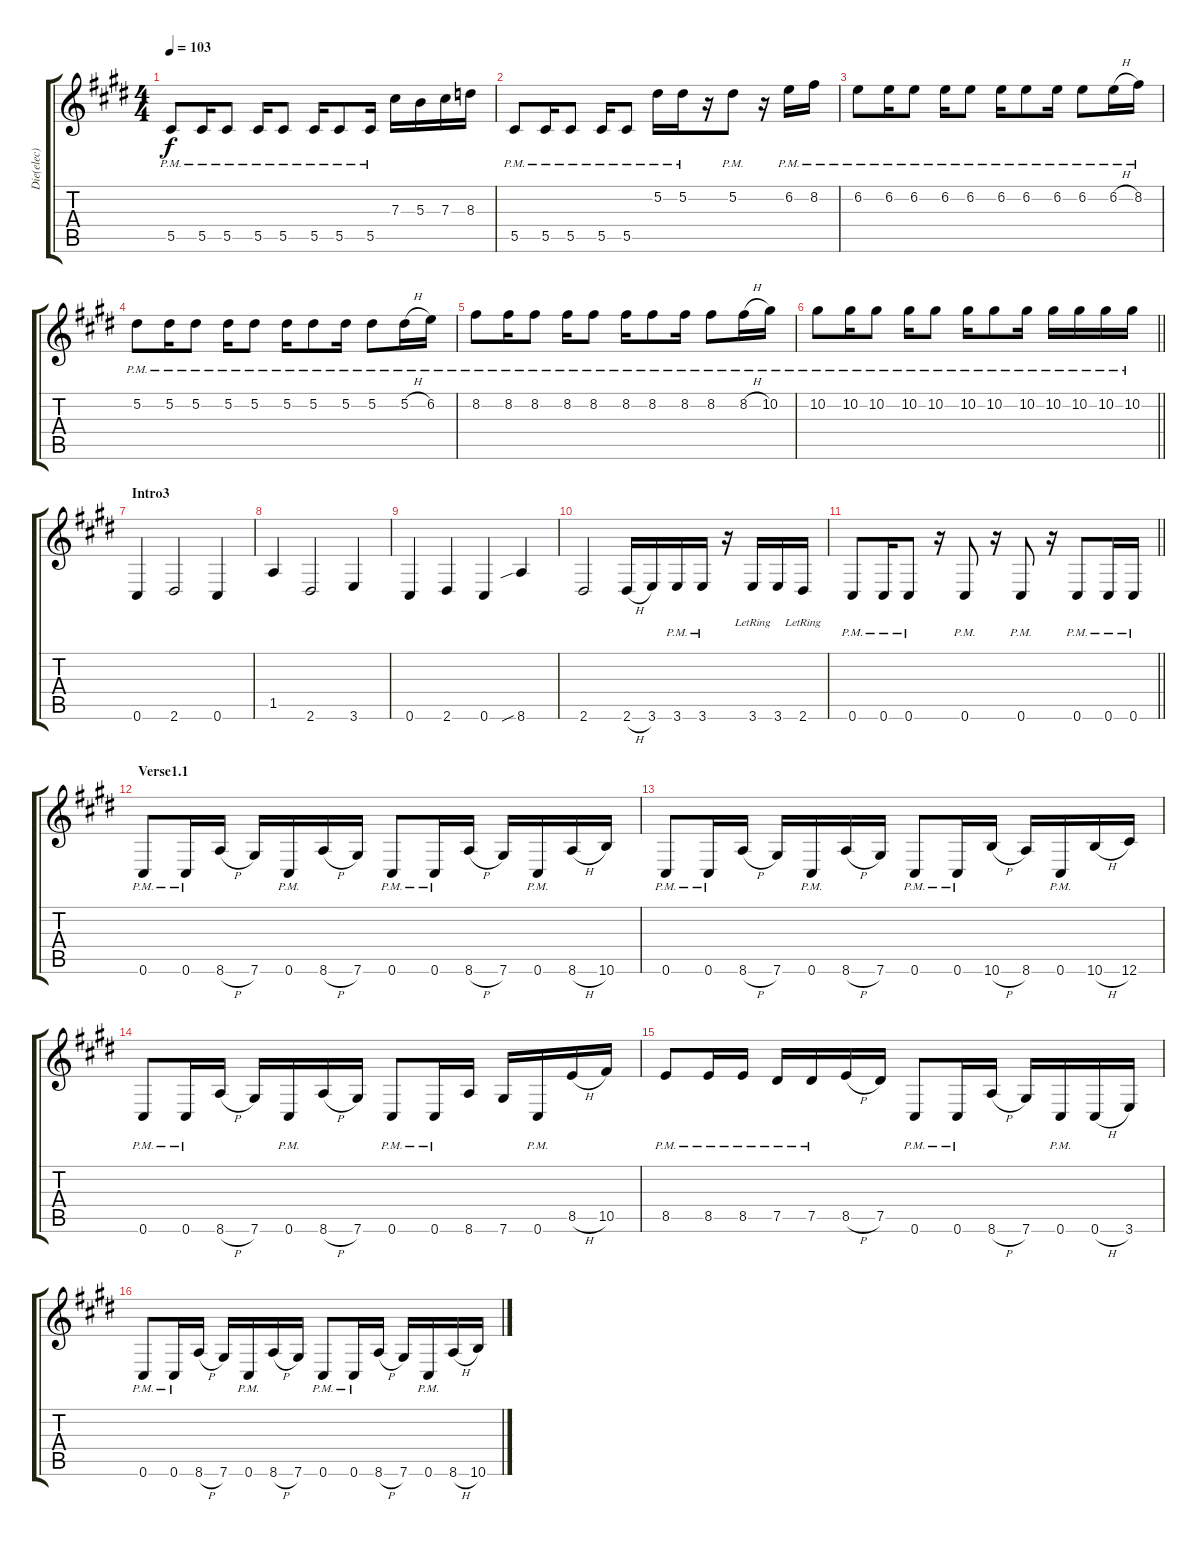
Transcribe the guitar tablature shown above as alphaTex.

\track ("Die(elec)" "Die(elec)") {instrument distortionguitar}
\staff {score tabs}
\tuning (Eb4 Bb3 Gb3 Db3 Ab2 Db2) {hide}
\ts (4 4)
\tempo 103
\clef g2
\ks c#minor
5.5{pm}.8{dy f} 5.5{pm}.16 5.5{pm}.8 5.5{pm}.16 5.5{pm}.8 5.5{pm}.16 5.5{pm}.8 5.5{pm}.16 7.3.16 5.3.16 7.3.16 8.3.16 |
5.5{pm}.8 5.5{pm}.16 5.5{pm}.8 5.5{pm}.16 5.5{pm}.8 5.2{pm}.16 5.2{pm}.16 r.16 5.2{pm}.8 r.16 6.2{pm}.16 8.2{pm}.16 |
6.2{pm}.8 6.2{pm}.16 6.2{pm}.8 6.2{pm}.16 6.2{pm}.8 6.2{pm}.16 6.2{pm}.8 6.2{pm}.16 6.2{pm}.8 6.2{h pm}.16 8.2{pm}.16 |
5.2{pm}.8 5.2{pm}.16 5.2{pm}.8 5.2{pm}.16 5.2{pm}.8 5.2{pm}.16 5.2{pm}.8 5.2{pm}.16 5.2{pm}.8 5.2{h pm}.16 6.2{pm}.16 |
8.2{pm}.8 8.2{pm}.16 8.2{pm}.8 8.2{pm}.16 8.2{pm}.8 8.2{pm}.16 8.2{pm}.8 8.2{pm}.16 8.2{pm}.8 8.2{h pm}.16 10.2{pm}.16 |
\barLineRight lightlight
10.2{pm}.8 10.2{pm}.16 10.2{pm}.8 10.2{pm}.16 10.2{pm}.8 10.2{pm}.16 10.2{pm}.8 10.2{pm}.16 10.2{pm}.16 10.2{pm}.16 10.2{pm}.16 10.2{pm}.16 |
\section ("" "Intro3")
0.6.4 2.6.2 0.6.4 |
1.5.4 2.6.2 3.6.4 |
0.6.4 2.6.4 0.6.4 8.6{sib}.4 |
2.6.2 2.6{h}.16 3.6.16 3.6{pm}.16 3.6{pm}.16 r.16 3.6{lr}.16 3.6.16 2.6{lr}.16 |
\barLineRight lightlight
0.6{pm}.8 0.6{pm}.16 0.6{pm}.8 r.16 0.6{pm}.8 r.16 0.6{pm}.8 r.16 0.6{pm}.8 0.6{pm}.16 0.6{pm}.16 |
\section ("" "Verse1.1")
0.6{pm}.8 0.6{pm}.16 8.6{h}.16 7.6.16 0.6{pm}.16 8.6{h}.16 7.6.16 0.6{pm}.8 0.6{pm}.16 8.6{h}.16 7.6.16 0.6{pm}.16 8.6{h}.16 10.6.16 |
0.6{pm}.8 0.6{pm}.16 8.6{h}.16 7.6.16 0.6{pm}.16 8.6{h}.16 7.6.16 0.6{pm}.8 0.6{pm}.16 10.6{h}.16 8.6.16 0.6{pm}.16 10.6{h}.16 12.6.16 |
0.6{pm}.8 0.6{pm}.16 8.6{h}.16 7.6.16 0.6{pm}.16 8.6{h}.16 7.6.16 0.6{pm}.8 0.6{pm}.16 8.6.16 7.6.16 0.6{pm}.16 8.5{h}.16 10.5.16 |
8.5{pm}.8 8.5{pm}.16 8.5{pm}.16 7.5{pm}.16 7.5{pm}.16 8.5{h}.16 7.5.16 0.6{pm}.8 0.6{pm}.16 8.6{h}.16 7.6.16 0.6{pm}.16 0.6{h}.16 3.6.16 |
0.6{pm}.8 0.6{pm}.16 8.6{h}.16 7.6.16 0.6{pm}.16 8.6{h}.16 7.6.16 0.6{pm}.8 0.6{pm}.16 8.6{h}.16 7.6.16 0.6{pm}.16 8.6{h}.16 10.6.16
